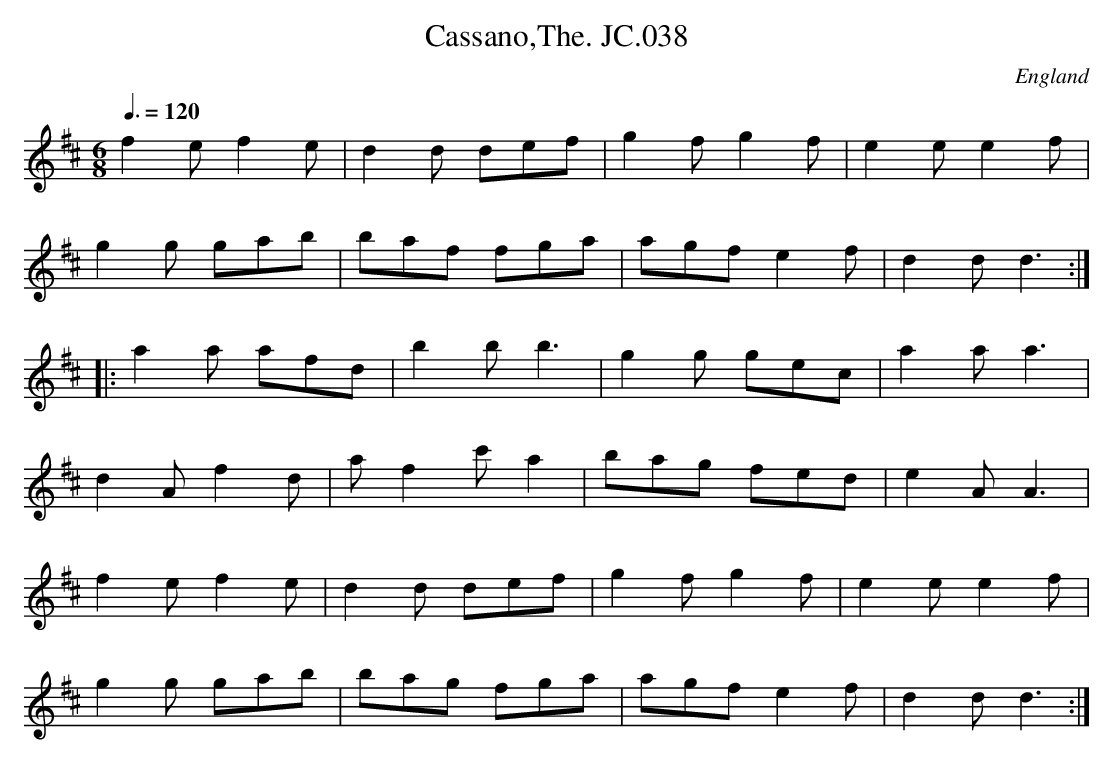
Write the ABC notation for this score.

X:1
T:Cassano,The. JC.038
O:England
M:6/8
L:1/8
Q:3/8=120
K:D major
f2e f2e|\
d2d def|g2f g2f|e2e e2f|!
g2g gab|baf fga|agf e2f|d2d d3:|!
|:a2a afd|b2b b3|g2g gec|a2a a3|!
d2A f2d|af2 c'a2|bag fed|e2A A3|!
f2e f2e|d2d def|g2f g2f|e2e e2f|!
g2g gab|bag fga|agf e2f|d2d d3:|
